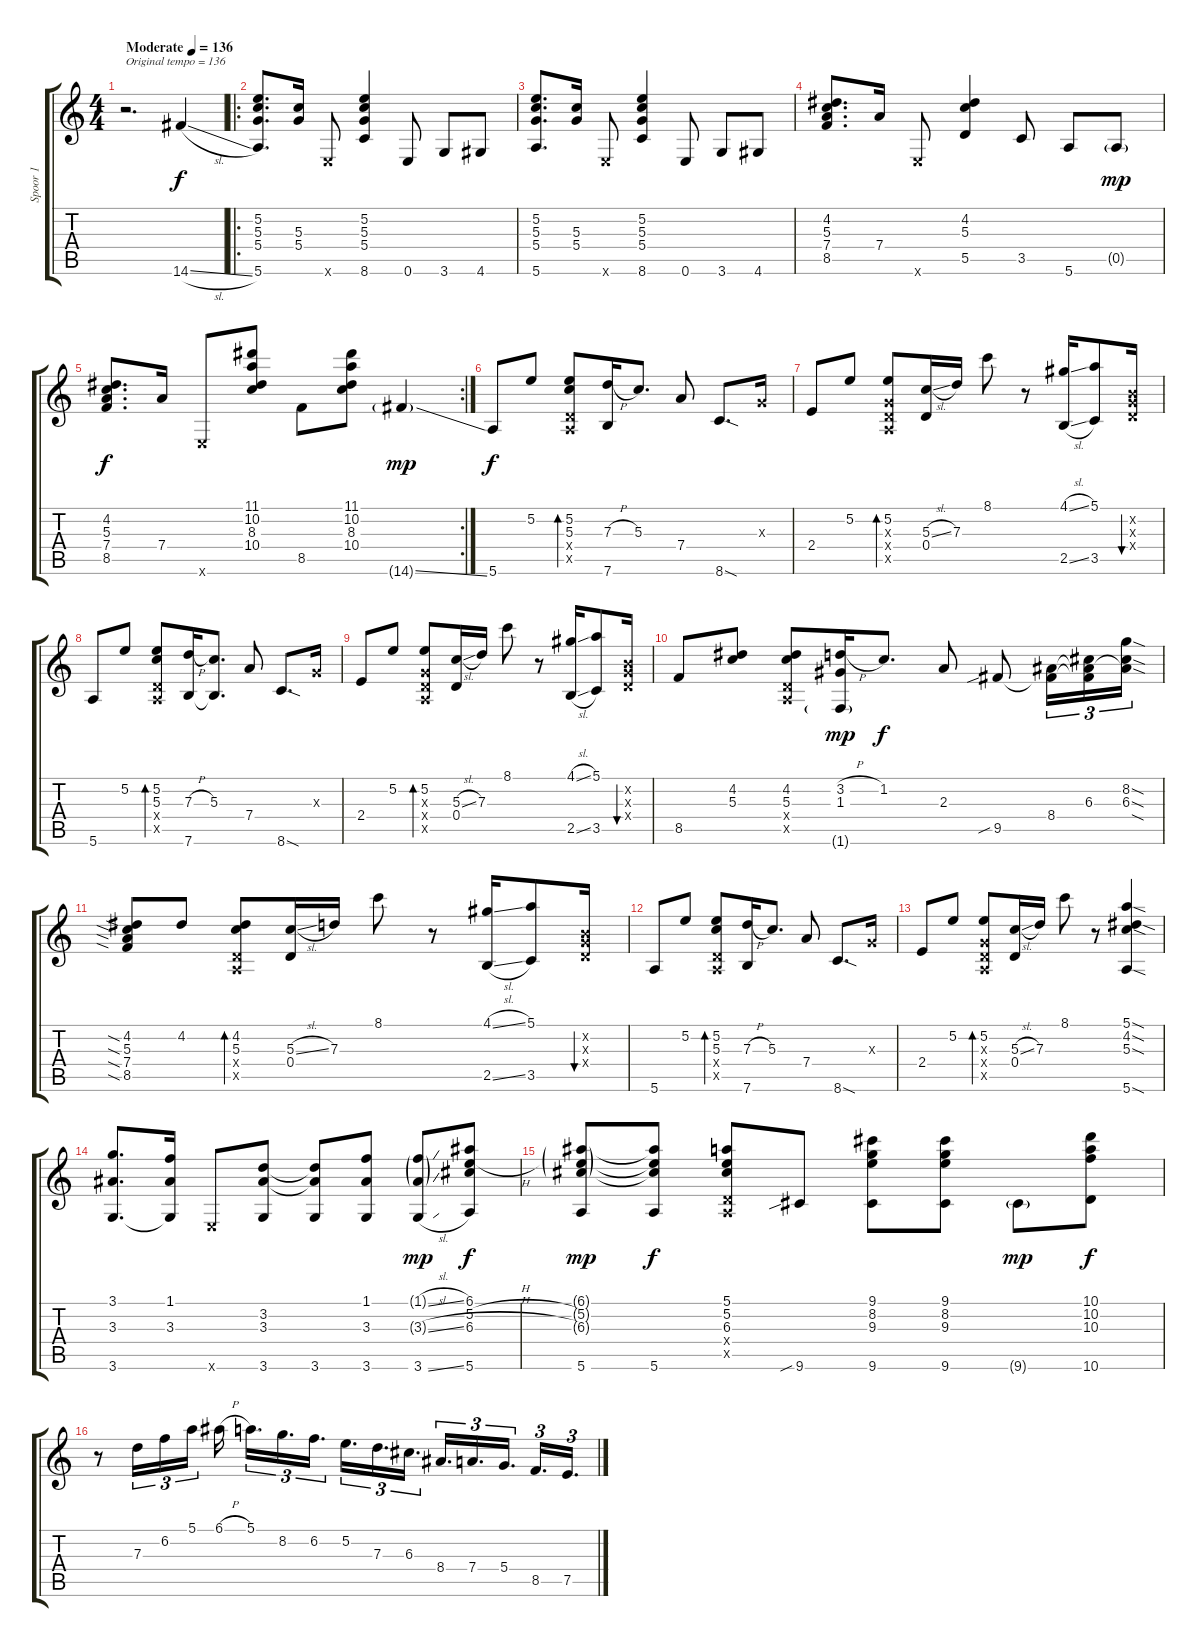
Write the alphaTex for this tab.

\track ("Spoor 1" "Spoor 1") {instrument acousticguitarsteel}
\staff {score tabs}
\tuning (E4 B3 G3 D3 A2 E2) {hide}
\ts (4 4)
\tempo (136 "Moderate")
\clef g2
\ks c
r.2{d txt "Original tempo = 136" dy f instrument acousticguitarsteel} 14.6{sl}.4 |
\ro
(5.2 5.3 5.4 5.6).8{d} (5.3 5.4).16 0.6{x}.8 (5.2 5.3 5.4 8.6).4 0.6.8 3.6.8 4.6.8 |
(5.2 5.3 5.4 5.6).8{d} (5.3 5.4).16 0.6{x}.8 (5.2 5.3 5.4 8.6).4 0.6.8 3.6.8 4.6.8 |
(4.2 5.3 7.4 8.5).8{d} 7.4.16 0.6{x}.8 (4.2 5.3 5.5).4 3.5.8 5.6.8 0.5{g}.8{dy mp} |
\rc 2
(4.2 5.3 7.4 8.5).8{d dy f} 7.4.16 0.6{x}.8 (11.1 10.2 8.3 10.4).8 8.5.8 (11.1 10.2 8.3 10.4).8 14.6{ss g}.4{dy mp} |
5.6.8{dy f} 5.2.8 (5.2 5.3 0.4{x} 0.5{x}).8{bd 60} (7.3{h} 7.6).16 5.3.8{d} 7.4.8 8.6{sod}.8{d} 0.3{x}.16 |
2.4.8 5.2.8 (5.2 0.3{x} 0.4{x} 0.5{x}).8{bd 60} (5.3{sl} 0.4).16 7.3.16 8.1.8 r.8 (4.1{sl} 2.5{sl}).16 (5.1 3.5).8 (0.2{x} 0.3{x} 0.4{x}).16{bu 60} |
5.6.8 5.2.8 (5.2 5.3 0.4{x} 0.5{x}).8{bd 60} (7.3{h} 7.6).16 (5.3 7.6{t}).8{d} 7.4.8 8.6{sod}.8{d} 0.3{x}.16 |
2.4.8 5.2.8 (5.2 0.3{x} 0.4{x} 0.5{x}).8{bd 60} (5.3{sl} 0.4).16 7.3.16 8.1.8 r.8 (4.1{sl} 2.5{sl}).16 (5.1 3.5).8 (0.2{x} 0.3{x} 0.4{x}).16{bu 60} |
8.5.8 (4.2 5.3).8 (4.2 5.3 0.4{x} 0.5{x}).8 (3.2{h} 1.3 1.6{g}).16{dy mp} 1.2.8{d dy f} 2.3.8 9.5{sib}.8 (8.4 9.5{t}).16{tu (3 2)} (6.3 8.4{t} 9.5{t}).16{tu (3 2)} (8.2{sod} 6.3{sod} 8.4{sod t}).16{tu (3 2)} |
(4.2{sia} 5.3{sia} 7.4{sia} 8.5{sia}).8 4.2.8 (4.2 5.3 0.4{x} 0.5{x}).8{bd 60} (5.3{sl} 0.4).16 7.3.16 8.1.8 r.8 (4.1{sl} 2.5{sl}).16 (5.1 3.5).8 (0.2{x} 0.3{x} 0.4{x}).16{bu 60} |
5.6.8 5.2.8 (5.2 5.3 0.4{x} 0.5{x}).8{bd 60} (7.3{h} 7.6).16 5.3.8{d} 7.4.8 8.6{sod}.8{d} 0.3{x}.16 |
2.4.8 5.2.8 (5.2 0.3{x} 0.4{x} 0.5{x}).8{bd 60} (5.3{sl} 0.4).16 7.3.16 8.1.8 r.8 (5.1{sod} 4.2{sod} 5.3{sod} 5.6{sod}).4 |
(3.1 3.3 3.6).8{d} (1.1 3.3 3.6{t}).16 0.6{x}.8 (3.2 3.3 3.6).8 (3.2{t} 3.3{t} 3.6).8 (1.1 3.3 3.6).8 (1.1{sl g} 3.3{sl g} 3.6{sl}).8{dy mp} (6.1 5.2{h} 6.3{h} 5.6).8{dy f} |
(6.1{g} 5.2{g} 6.3{g} 5.6).8{dy mp} (6.1{t} 5.2{t} 6.3{t} 5.6).8{dy f} (5.1 5.2 6.3 0.4{x} 0.5{x}).8 9.6{sib}.8 (9.1 8.2 9.3 9.6).8 (9.1 8.2 9.3 9.6).8 9.6{g}.8{dy mp} (10.1 10.2 10.3 10.6).8{dy f} |
r.8 7.3.16{tu (3 2)} 6.2.16{tu (3 2)} 5.1.16{tu (3 2)} 6.1{h}.16{beam splitsecondary} 5.1.16{d tu (3 2)} 8.2.16{d tu (3 2)} 6.2.16{d tu (3 2)} 5.2.16{d tu (3 2)} 7.3.16{d tu (3 2)} 6.3.16{d tu (3 2)} 8.4.16{d tu (3 2)} 7.4.16{d tu (3 2)} 5.4.16{d tu (3 2)} 8.5.16{d tu (3 2)} 7.5.16{d tu (3 2)}
